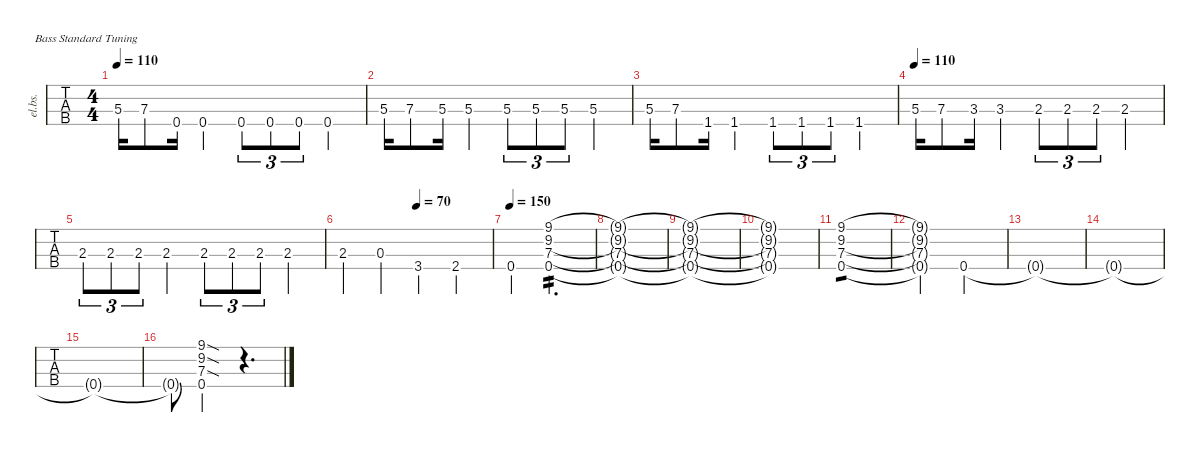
\defaultSystemsLayout 4
\hideDynamics
\bracketExtendMode nobrackets
\track ("Bass" "el.bs.") {instrument electricbassfinger}
\staff {tabs}
\tuning (G2 D2 A1 E1)
\ts (4 4)
\tempo 110
\clef f4
\ks eminor
5.3{acc forcenatural}.16{dy mf} 7.3{acc forcenatural}.8 0.4{acc forcenatural}.16 0.4{acc forcenatural}.4 0.4{acc forcenatural}.8{tu (3 2)} 0.4{acc forcenatural}.8{tu (3 2)} 0.4{acc forcenatural}.8{tu (3 2)} 0.4{acc forcenatural}.4 |
5.3{acc forcenatural}.16 7.3{acc forcenatural}.8 5.3{acc forcenatural}.16 5.3{acc forcenatural}.4 5.3{acc forcenatural}.8{tu (3 2)} 5.3{acc forcenatural}.8{tu (3 2)} 5.3{acc forcenatural}.8{tu (3 2)} 5.3{acc forcenatural}.4 |
5.3{acc forcenatural}.16 7.3{acc forcenatural}.8 1.4{acc forcenatural}.16 1.4{acc forcenatural}.4 1.4{acc forcenatural}.8{tu (3 2)} 1.4{acc forcenatural}.8{tu (3 2)} 1.4{acc forcenatural}.8{tu (3 2)} 1.4{acc forcenatural}.4 |
\tempo 110
5.3{acc forcenatural}.16 7.3{acc forcenatural}.8 3.3{acc forcenatural}.16 3.3{acc forcenatural}.4 2.3{acc forcenatural}.8{tu (3 2)} 2.3{acc forcenatural}.8{tu (3 2)} 2.3{acc forcenatural}.8{tu (3 2)} 2.3{acc forcenatural}.4 |
2.3{acc forcenatural}.8{tu (3 2)} 2.3{acc forcenatural}.8{tu (3 2)} 2.3{acc forcenatural}.8{tu (3 2)} 2.3{acc forcenatural}.4 2.3{acc forcenatural}.8{tu (3 2)} 2.3{acc forcenatural}.8{tu (3 2)} 2.3{acc forcenatural}.8{tu (3 2)} 2.3{acc forcenatural}.4 |
\tempo (70 0.5)
2.3{acc forcenatural}.4 0.3{acc forcenatural}.4 3.4{acc forcenatural}.4 2.4{acc #}.4 |
\tempo 150
0.4{acc forcenatural}.4 (0.4{acc forcenatural} 7.3{acc forcenatural} 9.2{acc forcenatural} 9.1{acc forcenatural}).2{d tp 2} |
(0.4{t acc forcenatural} 7.3{t acc forcenatural} 9.2{t acc forcenatural} 9.1{t acc forcenatural}).1 |
(0.4{t acc forcenatural} 7.3{t acc forcenatural} 9.2{t acc forcenatural} 9.1{t acc forcenatural}).1 |
(0.4{t acc forcenatural} 7.3{t acc forcenatural} 9.2{t acc forcenatural} 9.1{t acc forcenatural}).1{dy f} |
(9.1{acc forcenatural} 9.2{acc forcenatural} 7.3{acc forcenatural} 0.4{acc forcenatural}).1{tp 1} |
(0.4{t acc forcenatural} 7.3{t acc forcenatural} 9.2{t acc forcenatural} 9.1{t acc forcenatural}).2 0.4{acc forcenatural}.2 |
0.4{t acc forcenatural}.1 |
0.4{t acc forcenatural}.1 |
0.4{t acc forcenatural}.1 |
0.4{t acc forcenatural}.8{dy mf} (0.4{acc forcenatural} 7.3{sod acc forcenatural} 9.2{sod acc forcenatural} 9.1{sod acc forcenatural}).2 r.4{d}
